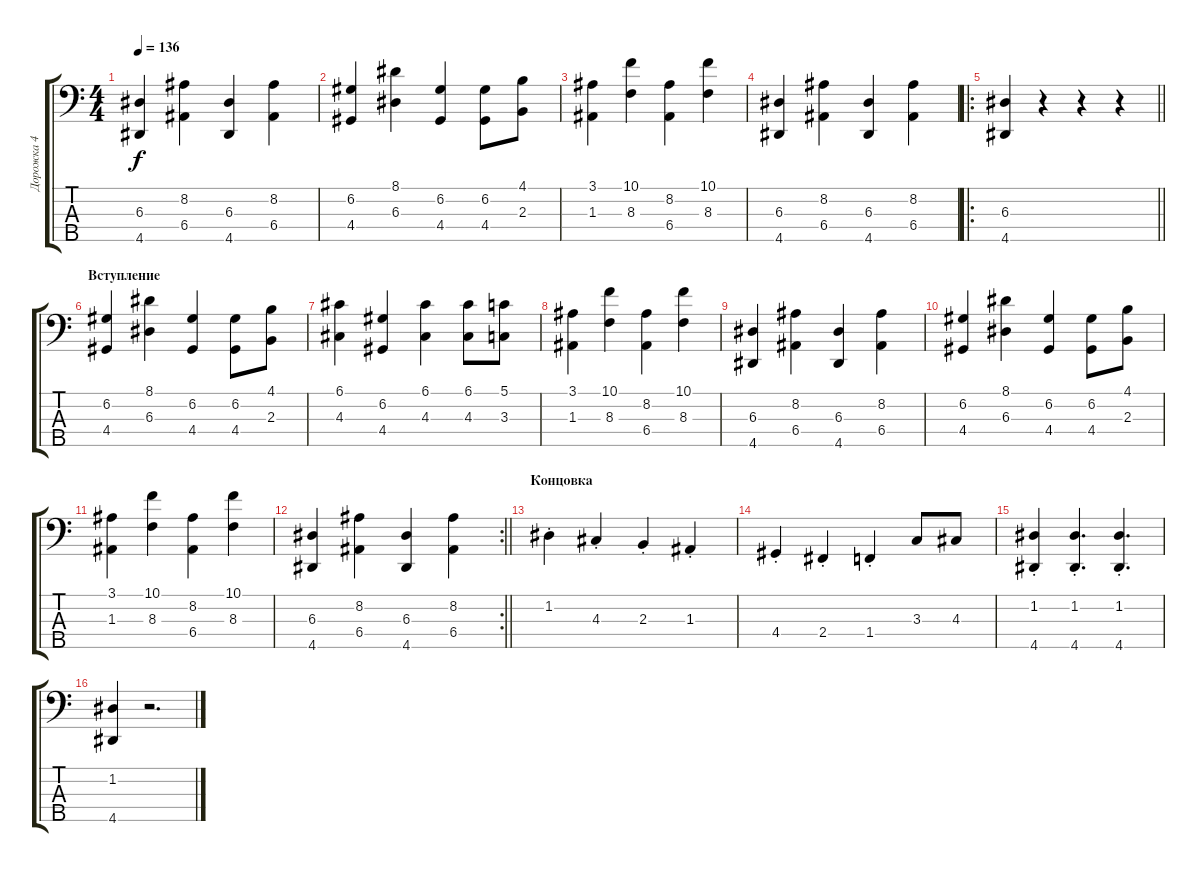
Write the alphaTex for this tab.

\track ("Дорожка 4" "Дорожка 4") {instrument fretlessbass}
\staff {score tabs}
\tuning (G2 D2 A1 E1 B0) {hide}
\ts (4 4)
\tempo 136
\clef f4
\ks c
(6.3 4.5).4{dy f} (8.2 6.4).4 (6.3 4.5).4 (8.2 6.4).4 |
(6.2 4.4).4 (8.1 6.3).4 (6.2 4.4).4 (6.2 4.4).8 (4.1 2.3).8 |
(3.1 1.3).4 (10.1 8.3).4 (8.2 6.4).4 (10.1 8.3).4 |
(6.3 4.5).4 (8.2 6.4).4 (6.3 4.5).4 (8.2 6.4).4 |
\ro
\barLineRight lightlight
(6.3 4.5).4 r.4 r.4 r.4 |
\section ("" "Вступление")
(6.2 4.4).4 (8.1 6.3).4 (6.2 4.4).4 (6.2 4.4).8 (4.1 2.3).8 |
(6.1 4.3).4 (6.2 4.4).4 (6.1 4.3).4 (6.1 4.3).8 (5.1 3.3).8 |
(3.1 1.3).4 (10.1 8.3).4 (8.2 6.4).4 (10.1 8.3).4 |
(6.3 4.5).4 (8.2 6.4).4 (6.3 4.5).4 (8.2 6.4).4 |
(6.2 4.4).4 (8.1 6.3).4 (6.2 4.4).4 (6.2 4.4).8 (4.1 2.3).8 |
(3.1 1.3).4 (10.1 8.3).4 (8.2 6.4).4 (10.1 8.3).4 |
\rc 2
\barLineRight lightlight
(6.3 4.5).4 (8.2 6.4).4 (6.3 4.5).4 (8.2 6.4).4 |
\section ("" "Концовка")
1.2{st}.4 4.3{st}.4 2.3{st}.4 1.3{st}.4 |
4.4{st}.4 2.4{st}.4 1.4{st}.4 3.3.8 4.3.8 |
(1.2{st} 4.5{st}).4 (1.2{st} 4.5{st}).4{d} (1.2{st} 4.5{st}).4{d} |
(1.2 4.5).4 r.2{d}
